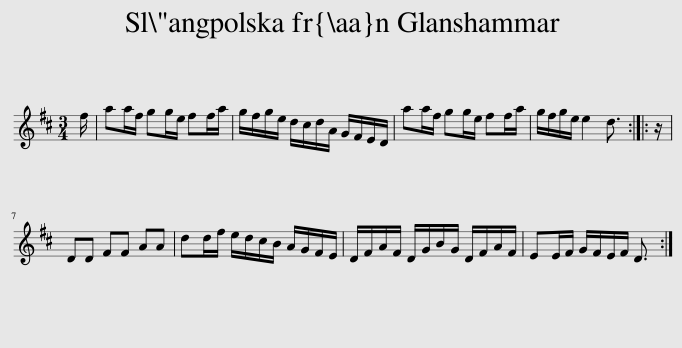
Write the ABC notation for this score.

X:1
L:1/8
M:3/4
I:linebreak $
K:D
V:1 treble
V:1
 f/ | aa/f/ gg/e/ ff/a/ | g/f/g/e/ d/c/d/A/ G/F/E/D/ | aa/f/ gg/e/ ff/a/ | g/f/g/e/ e2 d3/2 :: %5
 z/ |$ DD FF AA | dd/f/ e/d/c/B/ A/G/F/E/ | D/F/A/F/ D/G/B/G/ D/F/A/F/ | EE/F/ G/F/E/F/ D3/2 :| %10
